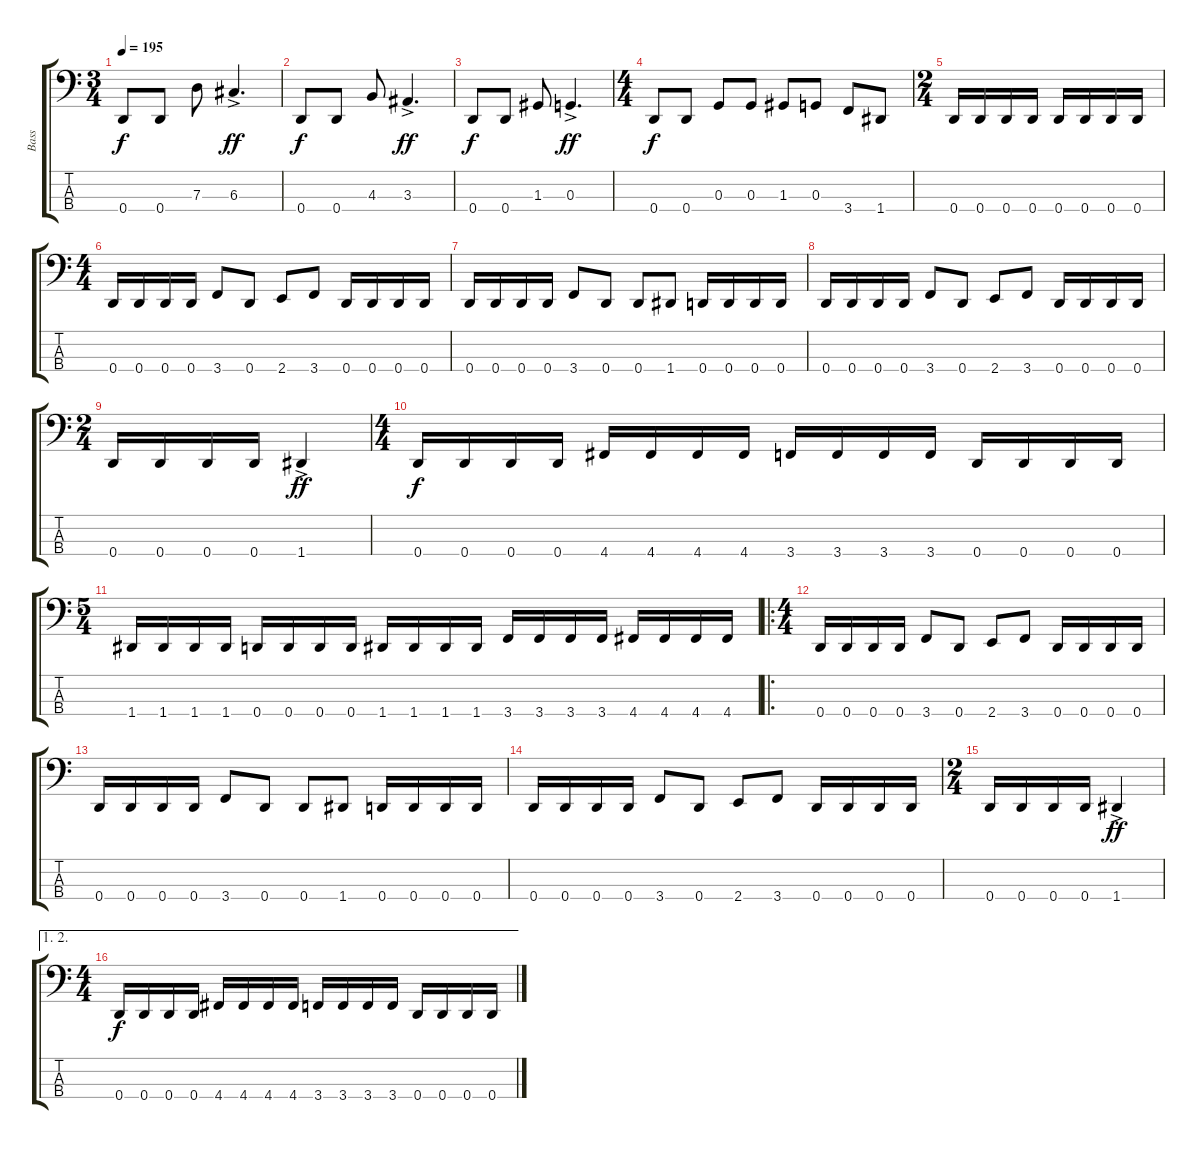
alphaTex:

\track ("Bass" "Bass") {instrument electricbasspick}
\staff {score tabs}
\tuning (F2 C2 G1 D1) {hide}
\ts (3 4)
\tempo 195
\clef f4
\ks c
0.4.8{dy f} 0.4.8 7.3.8 6.3{ac}.4{d dy ff} |
0.4.8{dy f} 0.4.8 4.3.8 3.3{ac}.4{d dy ff} |
0.4.8{dy f} 0.4.8 1.3.8 0.3{ac}.4{d dy ff} |
\ts (4 4)
0.4.8{dy f} 0.4.8 0.3.8 0.3.8 1.3.8 0.3.8 3.4.8 1.4.8 |
\ts (2 4)
0.4.16 0.4.16 0.4.16 0.4.16 0.4.16 0.4.16 0.4.16 0.4.16 |
\ts (4 4)
0.4.16 0.4.16 0.4.16 0.4.16 3.4.8 0.4.8 2.4.8 3.4.8 0.4.16 0.4.16 0.4.16 0.4.16 |
0.4.16 0.4.16 0.4.16 0.4.16 3.4.8 0.4.8 0.4.8 1.4.8 0.4.16 0.4.16 0.4.16 0.4.16 |
0.4.16 0.4.16 0.4.16 0.4.16 3.4.8 0.4.8 2.4.8 3.4.8 0.4.16 0.4.16 0.4.16 0.4.16 |
\ts (2 4)
0.4.16 0.4.16 0.4.16 0.4.16 1.4{ac}.4{dy ff} |
\ts (4 4)
0.4.16{dy f} 0.4.16 0.4.16 0.4.16 4.4.16 4.4.16 4.4.16 4.4.16 3.4.16 3.4.16 3.4.16 3.4.16 0.4.16 0.4.16 0.4.16 0.4.16 |
\ts (5 4)
1.4.16 1.4.16 1.4.16 1.4.16 0.4.16 0.4.16 0.4.16 0.4.16 1.4.16 1.4.16 1.4.16 1.4.16 3.4.16 3.4.16 3.4.16 3.4.16 4.4.16 4.4.16 4.4.16 4.4.16 |
\ro
\ts (4 4)
0.4.16 0.4.16 0.4.16 0.4.16 3.4.8 0.4.8 2.4.8 3.4.8 0.4.16 0.4.16 0.4.16 0.4.16 |
0.4.16 0.4.16 0.4.16 0.4.16 3.4.8 0.4.8 0.4.8 1.4.8 0.4.16 0.4.16 0.4.16 0.4.16 |
0.4.16 0.4.16 0.4.16 0.4.16 3.4.8 0.4.8 2.4.8 3.4.8 0.4.16 0.4.16 0.4.16 0.4.16 |
\ts (2 4)
0.4.16 0.4.16 0.4.16 0.4.16 1.4{ac}.4{dy ff} |
\ae (1 2)
\ts (4 4)
0.4.16{dy f} 0.4.16 0.4.16 0.4.16 4.4.16 4.4.16 4.4.16 4.4.16 3.4.16 3.4.16 3.4.16 3.4.16 0.4.16 0.4.16 0.4.16 0.4.16
